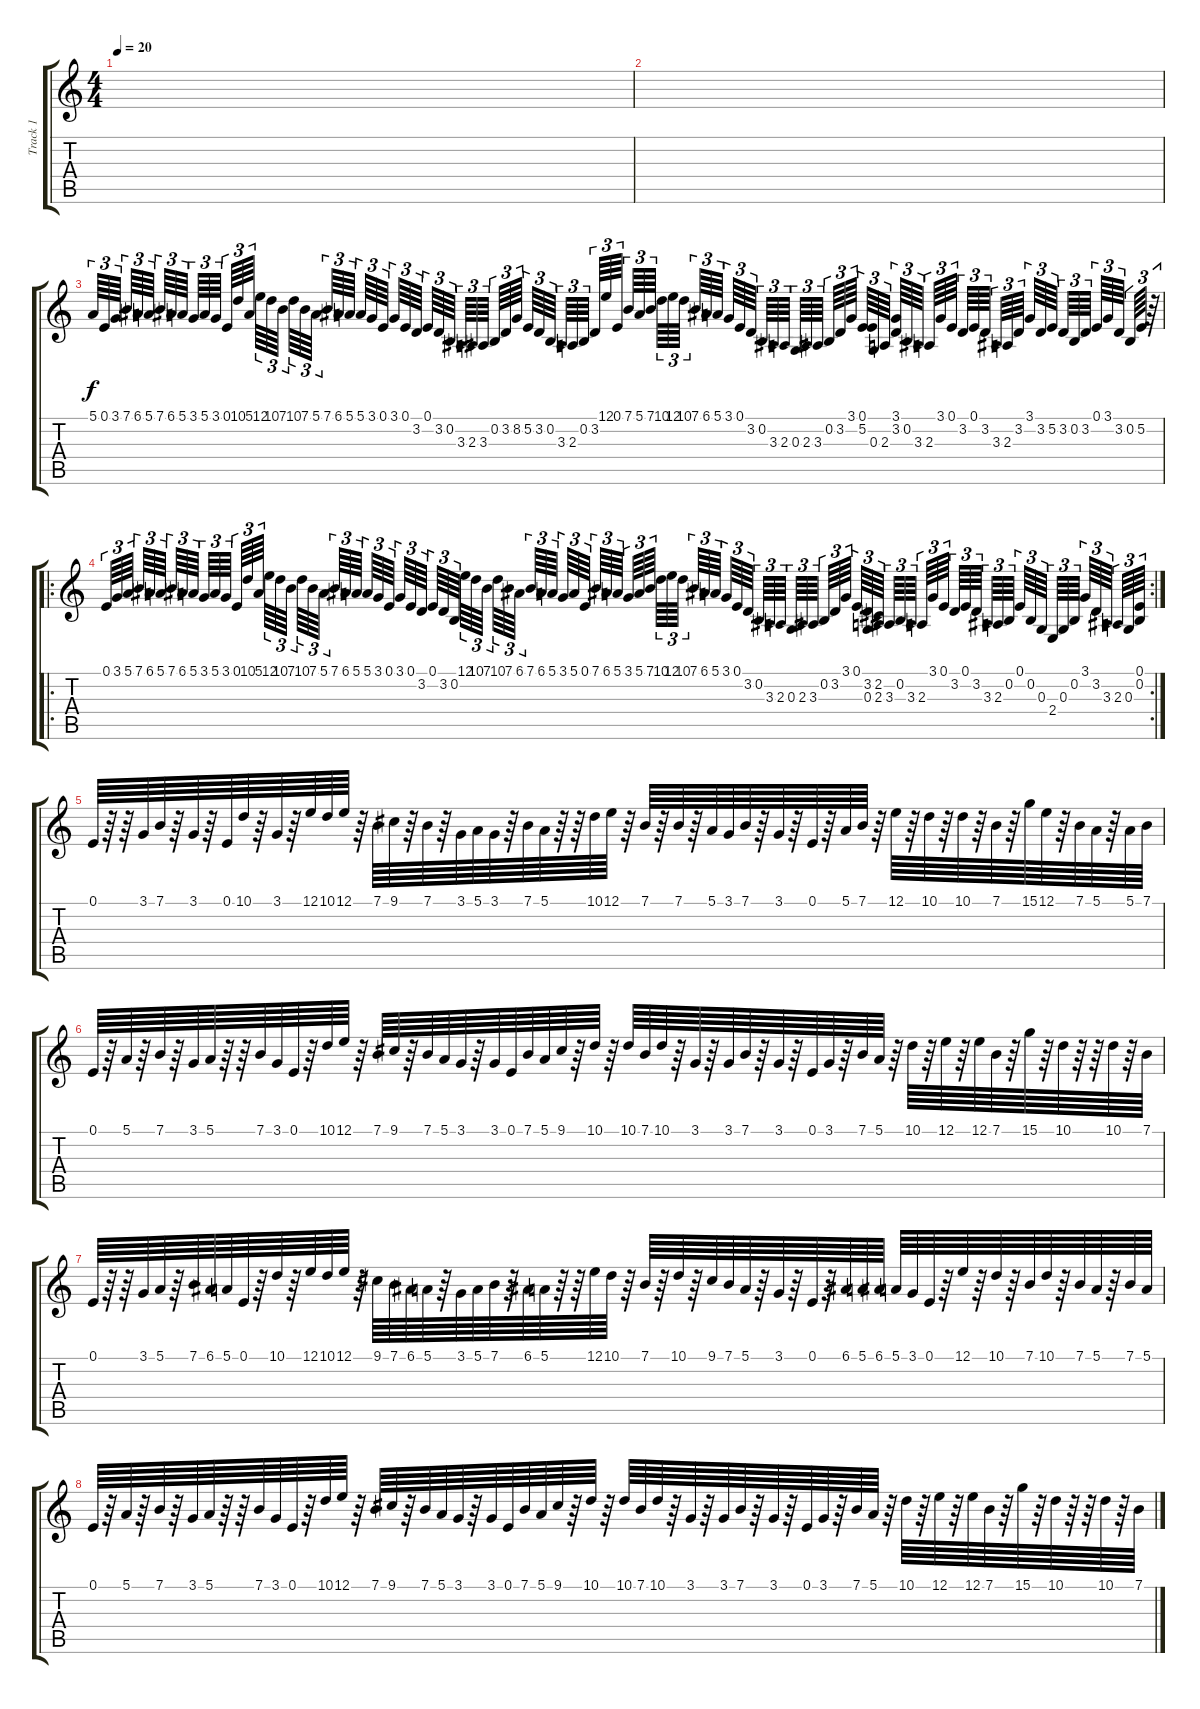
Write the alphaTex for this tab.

\track ("Track 1" "Track 1") {instrument xylophone}
\staff {score tabs}
\tuning (E4 B3 G3 D3 A2 E2) {hide}
\ts (4 4)
\tempo 20
\clef g2
\ks c
|
|
5.1.64{tu (3 2)} 0.1.64{tu (3 2)} 3.1.64{tu (3 2)} 7.1.64{tu (3 2)} 6.1.64{tu (3 2)} 5.1.64{tu (3 2)} 7.1.64{tu (3 2)} 6.1.64{tu (3 2)} 5.1.64{tu (3 2)} 3.1.64{tu (3 2)} 5.1.64{tu (3 2)} 3.1.64{tu (3 2)} 0.1.64{tu (3 2)} 10.1.64{tu (3 2)} 5.1.64{tu (3 2)} 12.1.64{tu (3 2)} 10.1.64{tu (3 2)} 7.1.64{tu (3 2)} 10.1.64{tu (3 2)} 7.1.64{tu (3 2)} 5.1.64{tu (3 2)} 7.1.64{tu (3 2)} 6.1.64{tu (3 2)} 5.1.64{tu (3 2)} 5.1.64{tu (3 2)} 3.1.64{tu (3 2)} 0.1.64{tu (3 2)} 3.1.64{tu (3 2)} 0.1.64{tu (3 2)} 3.2.64{tu (3 2)} 0.1.64{tu (3 2)} 3.2.64{tu (3 2)} 0.2.64{tu (3 2)} 3.3.64{tu (3 2)} 2.3.64{tu (3 2)} 3.3.64{tu (3 2)} 0.2.64{tu (3 2)} 3.2.64{tu (3 2)} 8.2.64{tu (3 2)} 5.2.64{tu (3 2)} 3.2.64{tu (3 2)} 0.2.64{tu (3 2)} 3.3.64{tu (3 2)} 2.3.64{tu (3 2)} 0.2.64{tu (3 2)} 3.2.64{tu (3 2)} 12.1.64{tu (3 2)} 0.1.64{tu (3 2)} 7.1.64{tu (3 2)} 5.1.64{tu (3 2)} 7.1.64{tu (3 2)} 10.1.64{tu (3 2)} 12.1.64{tu (3 2)} 10.1.64{tu (3 2)} 7.1.64{tu (3 2)} 6.1.64{tu (3 2)} 5.1.64{tu (3 2)} 3.1.64{tu (3 2)} 0.1.64{tu (3 2)} 3.2.64{tu (3 2)} 0.2.64{tu (3 2)} 3.3.64{tu (3 2)} 2.3.64{tu (3 2)} 0.3.64{tu (3 2)} 2.3.64{tu (3 2)} 3.3.64{tu (3 2)} 0.2.64{tu (3 2)} 3.2.64{tu (3 2)} 3.1.64{tu (3 2)} (0.1 5.2).64{tu (3 2)} 0.3.64{tu (3 2)} 2.3.64{tu (3 2)} (3.1 3.2).64{tu (3 2)} 0.2.64{tu (3 2)} 3.3.64{tu (3 2)} 2.3.64{tu (3 2)} 3.1.64{tu (3 2)} 0.1.64{tu (3 2)} 3.2.64{tu (3 2)} 0.1.64{tu (3 2)} 3.2.64{tu (3 2)} 3.3.64{tu (3 2)} 2.3.64{tu (3 2)} 3.2.64{tu (3 2)} 3.1.64{tu (3 2)} 3.2.64{tu (3 2)} 5.2.64{tu (3 2)} 3.2.64{tu (3 2)} 0.2.64{tu (3 2)} 3.2.64{tu (3 2)} 0.1.64{tu (3 2)} 3.1.64{tu (3 2)} 3.2.64{tu (3 2)} 0.2.64{tu (3 2)} 5.2.64{tu (3 2)} r.64{tu (3 2)} |
\ro
\rc 2
0.1.64{tu (3 2)} 3.1.64{tu (3 2)} 5.1.64{tu (3 2)} 7.1.64{tu (3 2)} 6.1.64{tu (3 2)} 5.1.64{tu (3 2)} 7.1.64{tu (3 2)} 6.1.64{tu (3 2)} 5.1.64{tu (3 2)} 3.1.64{tu (3 2)} 5.1.64{tu (3 2)} 3.1.64{tu (3 2)} 0.1.64{tu (3 2)} 10.1.64{tu (3 2)} 5.1.64{tu (3 2)} 12.1.64{tu (3 2)} 10.1.64{tu (3 2)} 7.1.64{tu (3 2)} 10.1.64{tu (3 2)} 7.1.64{tu (3 2)} 5.1.64{tu (3 2)} 7.1.64{tu (3 2)} 6.1.64{tu (3 2)} 5.1.64{tu (3 2)} 5.1.64{tu (3 2)} 3.1.64{tu (3 2)} 0.1.64{tu (3 2)} 3.1.64{tu (3 2)} 0.1.64{tu (3 2)} 3.2.64{tu (3 2)} 0.1.64{tu (3 2)} 3.2.64{tu (3 2)} 0.2.64{tu (3 2)} 12.1.64{tu (3 2)} 10.1.64{tu (3 2)} 7.1.64{tu (3 2)} 10.1.64{tu (3 2)} 7.1.64{tu (3 2)} 6.1.64{tu (3 2)} 7.1.64{tu (3 2)} 6.1.64{tu (3 2)} 5.1.64{tu (3 2)} 3.1.64{tu (3 2)} 5.1.64{tu (3 2)} 0.1.64{tu (3 2)} 7.1.64{tu (3 2)} 6.1.64{tu (3 2)} 5.1.64{tu (3 2)} 3.1.64{tu (3 2)} 5.1.64{tu (3 2)} 7.1.64{tu (3 2)} 10.1.64{tu (3 2)} 12.1.64{tu (3 2)} 10.1.64{tu (3 2)} 7.1.64{tu (3 2)} 6.1.64{tu (3 2)} 5.1.64{tu (3 2)} 3.1.64{tu (3 2)} 0.1.64{tu (3 2)} 3.2.64{tu (3 2)} 0.2.64{tu (3 2)} 3.3.64{tu (3 2)} 2.3.64{tu (3 2)} 0.3.64{tu (3 2)} 2.3.64{tu (3 2)} 3.3.64{tu (3 2)} 0.2.64{tu (3 2)} 3.2.64{tu (3 2)} 3.1.64{tu (3 2)} 0.1.64{tu (3 2)} (3.2 0.3).64{tu (3 2)} (2.2 2.3).64{tu (3 2)} 3.3.64{tu (3 2)} 0.2.64{tu (3 2)} 3.3.64{tu (3 2)} 2.3.64{tu (3 2)} 3.1.64{tu (3 2)} 0.1.64{tu (3 2)} 3.2.64{tu (3 2)} 0.1.64{tu (3 2)} 3.2.64{tu (3 2)} 3.3.64{tu (3 2)} 2.3.64{tu (3 2)} 0.2.64{tu (3 2)} 0.1.64{tu (3 2)} 0.2.64{tu (3 2)} 0.3.64{tu (3 2)} 2.4.64{tu (3 2)} 0.3.64{tu (3 2)} 0.2.64{tu (3 2)} 3.1.64{tu (3 2)} 3.2.64{tu (3 2)} 3.3.64{tu (3 2)} 2.3.64{tu (3 2)} 0.3.64{tu (3 2)} (0.1 0.2).64{tu (3 2)} |
0.1.64 r.64 r.64 3.1.64 7.1.64 r.64 3.1.64 r.64 0.1.64 10.1.64 r.64 3.1.64 r.64 12.1.64 10.1.64 12.1.64 r.64 7.1.64 9.1.64 r.64 7.1.64 r.64 3.1.64 5.1.64 3.1.64 r.64 7.1.64 5.1.64 r.64 r.64 10.1.64 12.1.64 r.64 7.1.64 r.64 7.1.64 r.64 5.1.64 3.1.64 7.1.64 r.64 3.1.64 r.64 0.1.64 r.64 5.1.64 7.1.64 r.64 12.1.64 r.64 10.1.64 r.64 10.1.64 r.64 7.1.64 r.64 15.1.64 12.1.64 r.64 7.1.64 5.1.64 r.64 5.1.64 7.1.64 |
0.1.64 r.64 5.1.64 r.64 7.1.64 r.64 3.1.64 5.1.64 r.64 r.64 7.1.64 3.1.64 0.1.64 r.64 10.1.64 12.1.64 r.64 7.1.64 9.1.64 r.64 7.1.64 5.1.64 3.1.64 r.64 3.1.64 0.1.64 7.1.64 5.1.64 9.1.64 r.64 10.1.64 r.64 10.1.64 7.1.64 10.1.64 r.64 3.1.64 r.64 3.1.64 7.1.64 r.64 3.1.64 r.64 0.1.64 3.1.64 r.64 7.1.64 5.1.64 r.64 10.1.64 r.64 12.1.64 r.64 12.1.64 7.1.64 r.64 15.1.64 r.64 10.1.64 r.64 r.64 10.1.64 r.64 7.1.64 |
0.1.64 r.64 r.64 3.1.64 5.1.64 r.64 7.1.64 6.1.64 5.1.64 0.1.64 r.64 10.1.64 r.64 12.1.64 10.1.64 12.1.64 r.64 9.1.64 7.1.64 6.1.64 5.1.64 r.64 3.1.64 5.1.64 7.1.64 r.64 6.1.64 5.1.64 r.64 r.64 12.1.64 10.1.64 r.64 7.1.64 r.64 10.1.64 r.64 9.1.64 7.1.64 5.1.64 r.64 3.1.64 r.64 0.1.64 r.64 6.1.64 5.1.64 6.1.64 5.1.64 3.1.64 0.1.64 r.64 12.1.64 r.64 10.1.64 r.64 7.1.64 10.1.64 r.64 7.1.64 5.1.64 r.64 7.1.64 5.1.64 |
0.1.64 r.64 5.1.64 r.64 7.1.64 r.64 3.1.64 5.1.64 r.64 r.64 7.1.64 3.1.64 0.1.64 r.64 10.1.64 12.1.64 r.64 7.1.64 9.1.64 r.64 7.1.64 5.1.64 3.1.64 r.64 3.1.64 0.1.64 7.1.64 5.1.64 9.1.64 r.64 10.1.64 r.64 10.1.64 7.1.64 10.1.64 r.64 3.1.64 r.64 3.1.64 7.1.64 r.64 3.1.64 r.64 0.1.64 3.1.64 r.64 7.1.64 5.1.64 r.64 10.1.64 r.64 12.1.64 r.64 12.1.64 7.1.64 r.64 15.1.64 r.64 10.1.64 r.64 r.64 10.1.64 r.64 7.1.64
